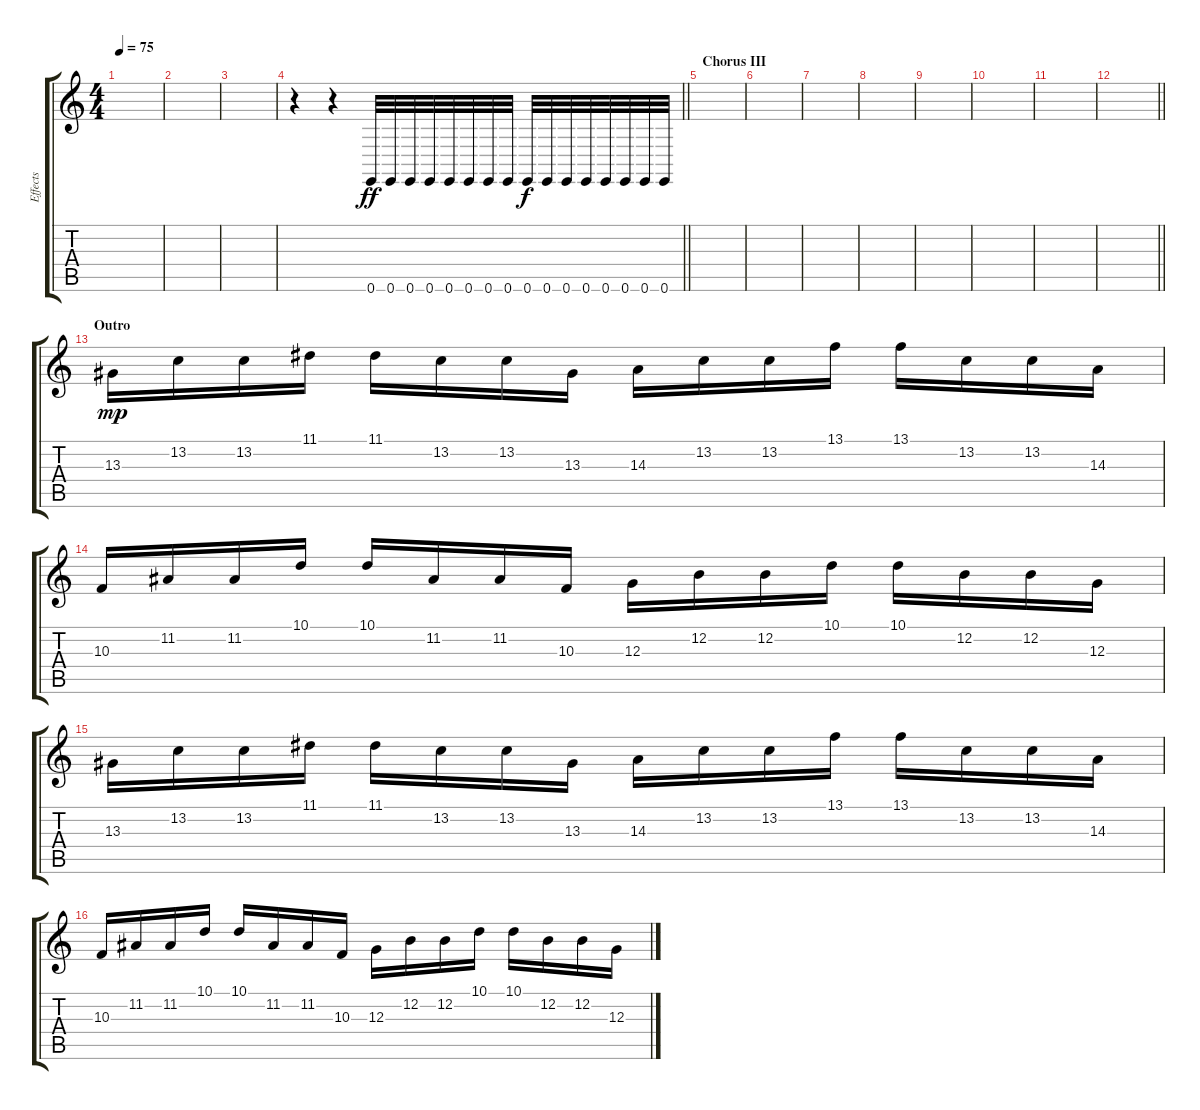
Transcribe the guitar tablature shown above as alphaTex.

\track ("Effects" "Effects") {instrument reversecymbal}
\staff {score tabs}
\tuning (E4 B3 G3 D3 A2 E2) {hide}
\ts (4 4)
\tempo 75
\clef g2
\ks c
|
|
|
\barLineRight lightlight
r.4{volume 0 instrument timpani} r.4 0.6.32{dy ff volume 12} 0.6.32 0.6.32 0.6.32 0.6.32 0.6.32 0.6.32 0.6.32 0.6.32{dy f} 0.6.32 0.6.32 0.6.32 0.6.32 0.6.32 0.6.32 0.6.32 |
\section ("" "Chorus III")
|
|
|
|
|
|
|
\barLineRight lightlight
|
\section ("" "Outro")
13.3.16{dy mp volume 11 instrument pizzicatostrings} 13.2.16 13.2.16 11.1.16 11.1.16 13.2.16 13.2.16 13.3.16 14.3.16 13.2.16 13.2.16 13.1.16 13.1.16 13.2.16 13.2.16 14.3.16 |
10.3.16 11.2.16 11.2.16 10.1.16 10.1.16 11.2.16 11.2.16 10.3.16 12.3.16 12.2.16 12.2.16 10.1.16 10.1.16 12.2.16 12.2.16 12.3.16 |
13.3.16 13.2.16 13.2.16 11.1.16 11.1.16 13.2.16 13.2.16 13.3.16 14.3.16 13.2.16 13.2.16 13.1.16 13.1.16 13.2.16 13.2.16 14.3.16 |
10.3.16 11.2.16 11.2.16 10.1.16 10.1.16 11.2.16 11.2.16 10.3.16 12.3.16 12.2.16 12.2.16 10.1.16 10.1.16 12.2.16 12.2.16 12.3.16
